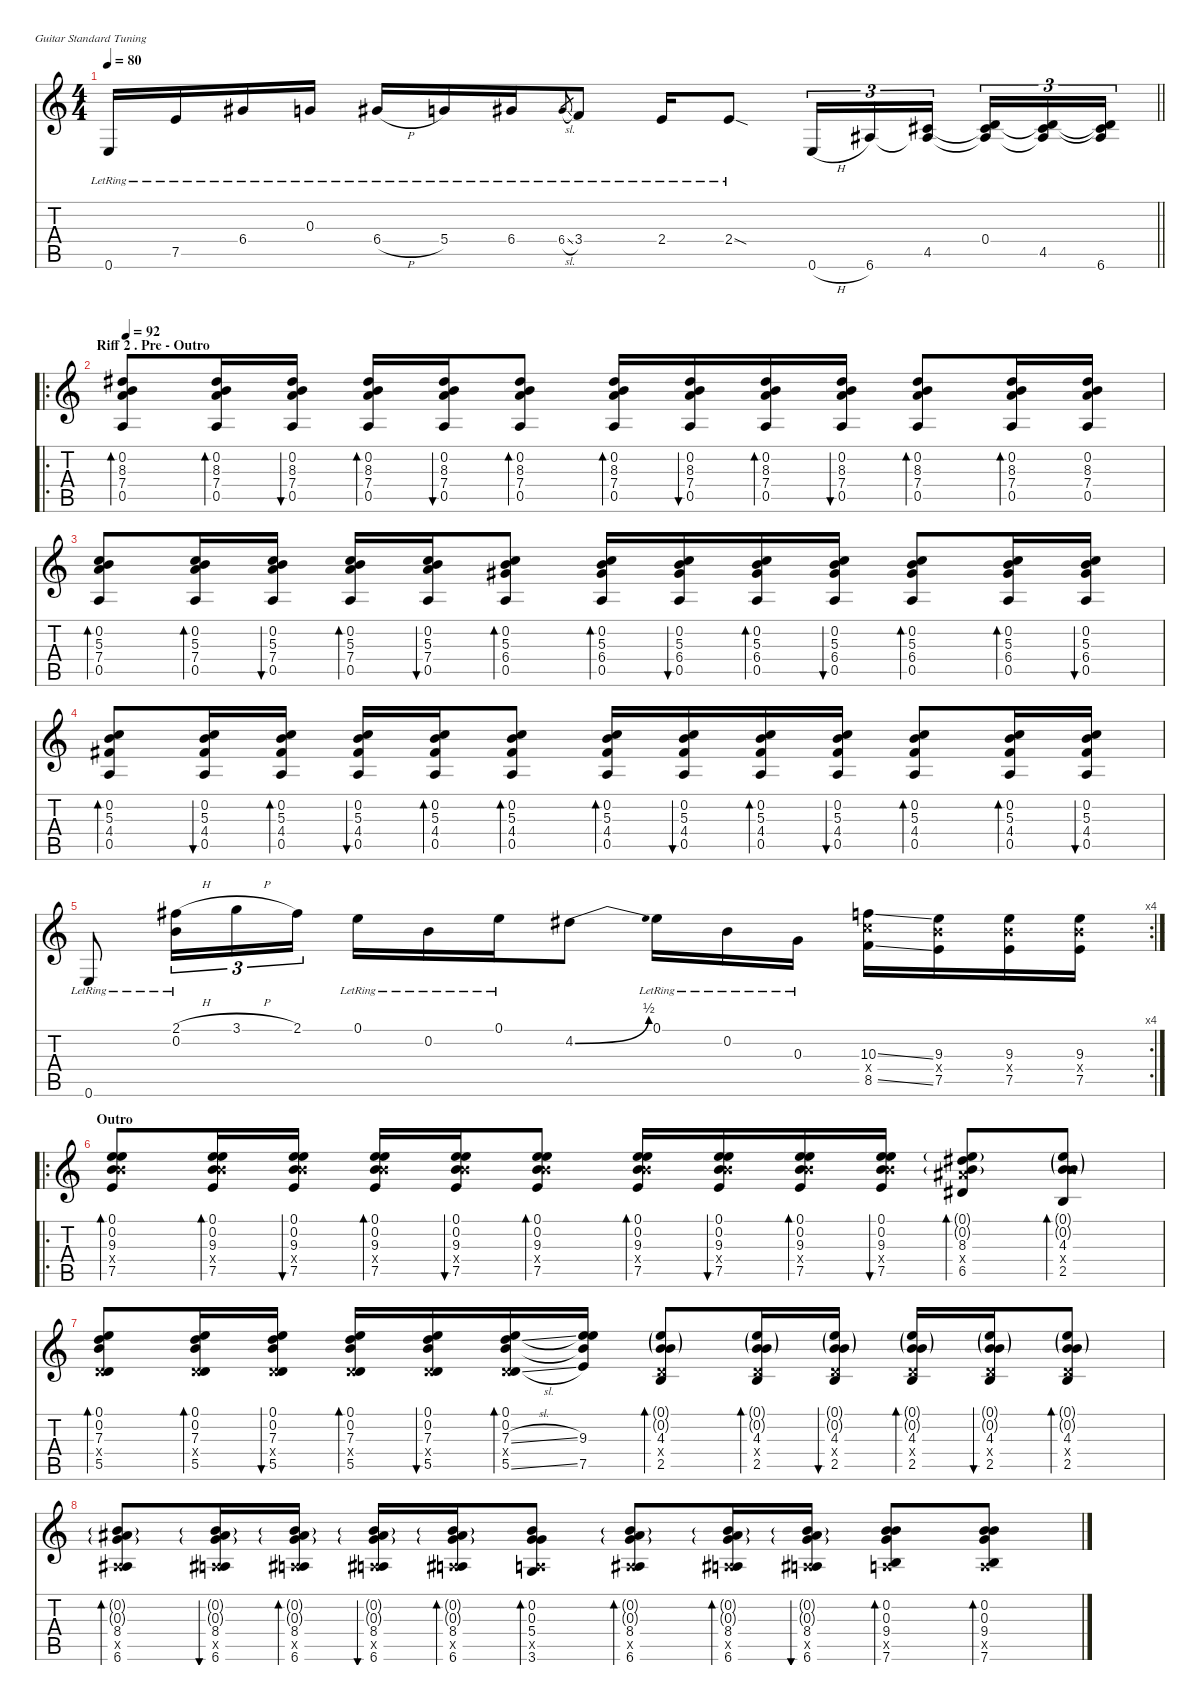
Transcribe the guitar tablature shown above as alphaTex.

\defaultSystemsLayout 4
\hideDynamics
\bracketExtendMode nobrackets
\singleTrackTrackNamePolicy hidden
\multiTrackTrackNamePolicy hidden
\firstSystemTrackNameMode fullname
\firstSystemTrackNameOrientation horizontal
\otherSystemsTrackNameOrientation horizontal
\track ("Guitar 1" "s.guit.") {defaultSystemsLayout 4 mute instrument acousticguitarsteel}
\staff {score tabs}
\tuning (E4 B3 G3 D3 A2 E2)
\ts (4 4)
\tempo 80
\clef g2
\barLineRight lightlight
\ks c
0.6{lr}.16{dy f beam Up} 7.5{lr}.16{beam Up} 6.4{lr acc #}.16{beam Up} 0.3{lr}.16{beam Up} 6.4{h lr acc #}.16{beam Up} 5.4{lr}.16{beam Up} 6.4{lr acc #}.16{beam Up} 6.4{sl lr acc #}.8{gr dy mf beam Up} 3.4{lr}.8{dy f beam Up} 2.4{lr}.16{beam Up} 2.4{sod lr}.8{beam Up} 0.6{h}.16{tu (3 2) beam Up} 6.6{acc #}.16{tu (3 2) beam Up} (4.5{acc #} 6.6{t acc #}).16{tu (3 2) beam Up} (0.4 4.5{t acc #} 6.6{t acc #}).16{tu (3 2) beam Up} (0.4{t} 4.5{acc #} 6.6{t acc #}).16{tu (3 2) beam Up} (0.4{t} 4.5{t acc #} 6.6{acc #}).16{tu (3 2) beam Up} |
\ro
\section ("" "Riff 2 . Pre - Outro")
\tempo 92
(0.2 8.3{acc #} 7.4 0.5).8{bd 60 instrument acousticguitarsteel beam Up} (0.2 8.3{acc #} 7.4 0.5).16{bd 60 beam Up} (0.2 8.3{acc #} 7.4 0.5).16{bu 60 beam Up} (0.2 8.3{acc #} 7.4 0.5).16{bd 60 beam Up} (0.2 8.3{acc #} 7.4 0.5).16{bu 60 beam Up} (0.2 8.3{acc #} 7.4 0.5).8{bd 60 beam Up} (0.2 8.3{acc #} 7.4 0.5).16{bd 60 beam Up} (0.2 8.3{acc #} 7.4 0.5).16{bu 60 beam Up} (0.2 8.3{acc #} 7.4 0.5).16{bd 60 beam Up} (0.2 8.3{acc #} 7.4 0.5).16{bu 60 beam Up} (0.2 8.3{acc #} 7.4 0.5).8{bd 60 beam Up} (0.2 8.3{acc #} 7.4 0.5).16{bd 60 beam Up} (0.2 8.3{acc #} 7.4 0.5).16{beam Up} |
(0.2 5.3 7.4 0.5).8{bd 60 beam Up} (0.2 5.3 7.4 0.5).16{bd 60 beam Up} (0.2 5.3 7.4 0.5).16{bu 60 beam Up} (0.2 5.3 7.4 0.5).16{bd 60 beam Up} (0.2 5.3 7.4 0.5).16{bu 60 beam Up} (0.2 5.3 6.4{acc #} 0.5).8{bd 60 beam Up} (0.2 5.3 6.4{acc #} 0.5).16{bd 60 beam Up} (0.2 5.3 6.4{acc #} 0.5).16{bu 60 beam Up} (0.2 5.3 6.4{acc #} 0.5).16{bd 60 beam Up} (0.2 5.3 6.4{acc #} 0.5).16{bu 60 beam Up} (0.2 5.3 6.4{acc #} 0.5).8{bd 60 beam Up} (0.2 5.3 6.4{acc #} 0.5).16{bd 60 beam Up} (0.2 5.3 6.4{acc #} 0.5).16{bu 60 beam Up} |
(0.2 5.3 4.4{acc #} 0.5).8{bd 60 beam Up} (0.2 5.3 4.4{acc #} 0.5).16{bu 60 beam Up} (0.2 5.3 4.4{acc #} 0.5).16{bd 60 beam Up} (0.2 5.3 4.4{acc #} 0.5).16{bu 60 beam Up} (0.2 5.3 4.4{acc #} 0.5).16{bd 60 beam Up} (0.2 5.3 4.4{acc #} 0.5).8{bd 60 beam Up} (0.2 5.3 4.4{acc #} 0.5).16{bd 60 beam Up} (0.2 5.3 4.4{acc #} 0.5).16{bu 60 beam Up} (0.2 5.3 4.4{acc #} 0.5).16{bd 60 beam Up} (0.2 5.3 4.4{acc #} 0.5).16{bu 60 beam Up} (0.2 5.3 4.4{acc #} 0.5).8{bd 60 beam Up} (0.2 5.3 4.4{acc #} 0.5).16{bd 60 beam Up} (0.2 5.3 4.4{acc #} 0.5).16{bu 60 beam Up} |
\rc 4
0.6{lr}.8{beam Up} (2.1{h acc #} 0.2{lr}).16{tu (3 2) beam Down} 3.1{h}.16{tu (3 2) beam Down} 2.1{acc #}.16{tu (3 2) beam Down} 0.1{lr}.16{beam Down} 0.2{lr}.16{beam Down} 0.1{lr}.16{beam Down} 4.2{be (bend 0 0 24 2) acc #}.8{beam Down} 0.1{lr}.16{beam Down} 0.2{lr}.16{beam Down} 0.3{lr}.16{beam Down} (10.3{ss} 10.4{x} 8.5{ss}).16{beam Down} (9.3 9.4{x} 7.5).16{beam Down} (9.3 9.4{x} 7.5).16{beam Down} (9.3 9.4{x} 7.5).16{beam Down} |
\ro
\section ("" "Outro")
(0.1 0.2 9.3 9.4{x} 7.5).8{bd 60 beam Up} (0.1 0.2 9.3 9.4{x} 7.5).16{bd 60 beam Up} (0.1 0.2 9.3 9.4{x} 7.5).16{bu 60 beam Up} (0.1 0.2 9.3 9.4{x} 7.5).16{bd 60 beam Up} (0.1 0.2 9.3 9.4{x} 7.5).16{bu 60 beam Up} (0.1 0.2 9.3 9.4{x} 7.5).8{bd 60 beam Up} (0.1 0.2 9.3 9.4{x} 7.5).16{bd 60 beam Up} (0.1 0.2 9.3 9.4{x} 7.5).16{bu 60 beam Up} (0.1 0.2 9.3 9.4{x} 7.5).16{bd 60 beam Up} (0.1 0.2 9.3 9.4{x} 7.5).16{bu 60 beam Up} (0.1{g} 0.2{g} 8.3{acc #} 8.4{x acc #} 6.5{acc #}).8{bd 60 beam Up} (0.1{g} 0.2{g} 4.3 9.4{x} 2.5).8{bd 60 beam Up} |
(0.1 0.2 7.3 0.4{x} 5.5).8{bd 60 beam Up} (0.1 0.2 7.3 0.4{x} 5.5).16{bd 60 beam Up} (0.1 0.2 7.3 0.4{x} 5.5).16{bu 60 beam Up} (0.1 0.2 7.3 0.4{x} 5.5).16{bd 60 beam Up} (0.1 0.2 7.3 0.4{x} 5.5).16{bu 60 beam Up} (0.1 0.2 7.3{sl} 0.4{x} 5.5{sl}).16{bd 60 beam Up} (0.1{t} 0.2{t} 9.3 7.5).16{beam Up} (0.1{g} 0.2{g} 4.3 0.4{x} 2.5).8{bd 60 beam Up} (0.1{g} 0.2{g} 4.3 0.4{x} 2.5).16{bd 60 beam Up} (0.1{g} 0.2{g} 4.3 0.4{x} 2.5).16{bu 60 beam Up} (0.1{g} 0.2{g} 4.3 0.4{x} 2.5).16{bd 60 beam Up} (0.1{g} 0.2{g} 4.3 0.4{x} 2.5).16{bu 60 beam Up} (0.1{g} 0.2{g} 4.3 0.4{x} 2.5).8{bd 60 beam Up} |
(0.2{g} 0.3{g} 8.4{acc #} 1.5{x acc #} 6.6{acc #}).8{bd 60 beam Up} (0.2{g} 0.3{g} 8.4{acc #} 0.5{x} 6.6{acc #}).16{bu 60 beam Up} (0.2{g} 0.3{g} 8.4{acc #} 0.5{x} 6.6{acc #}).16{bd 60 beam Up} (0.2{g} 0.3{g} 8.4{acc #} 0.5{x} 6.6{acc #}).16{bu 60 beam Up} (0.2{g} 0.3{g} 8.4{acc #} 0.5{x} 6.6{acc #}).16{bd 60 beam Up} (0.2 0.3 5.4 0.5{x} 3.6).8{bd 60 beam Up} (0.2{g} 0.3{g} 8.4{acc #} 0.5{x} 6.6{acc #}).8{bd 60 beam Up} (0.2{g} 0.3{g} 8.4{acc #} 0.5{x} 6.6{acc #}).16{bd 60 beam Up} (0.2{g} 0.3{g} 8.4{acc #} 0.5{x} 6.6{acc #}).16{bu 60 beam Up} (0.2 0.3 9.4 0.5{x} 7.6).8{bd 60 beam Up} (0.2 0.3 9.4 0.5{x} 7.6).8{bd 60 beam Up}
